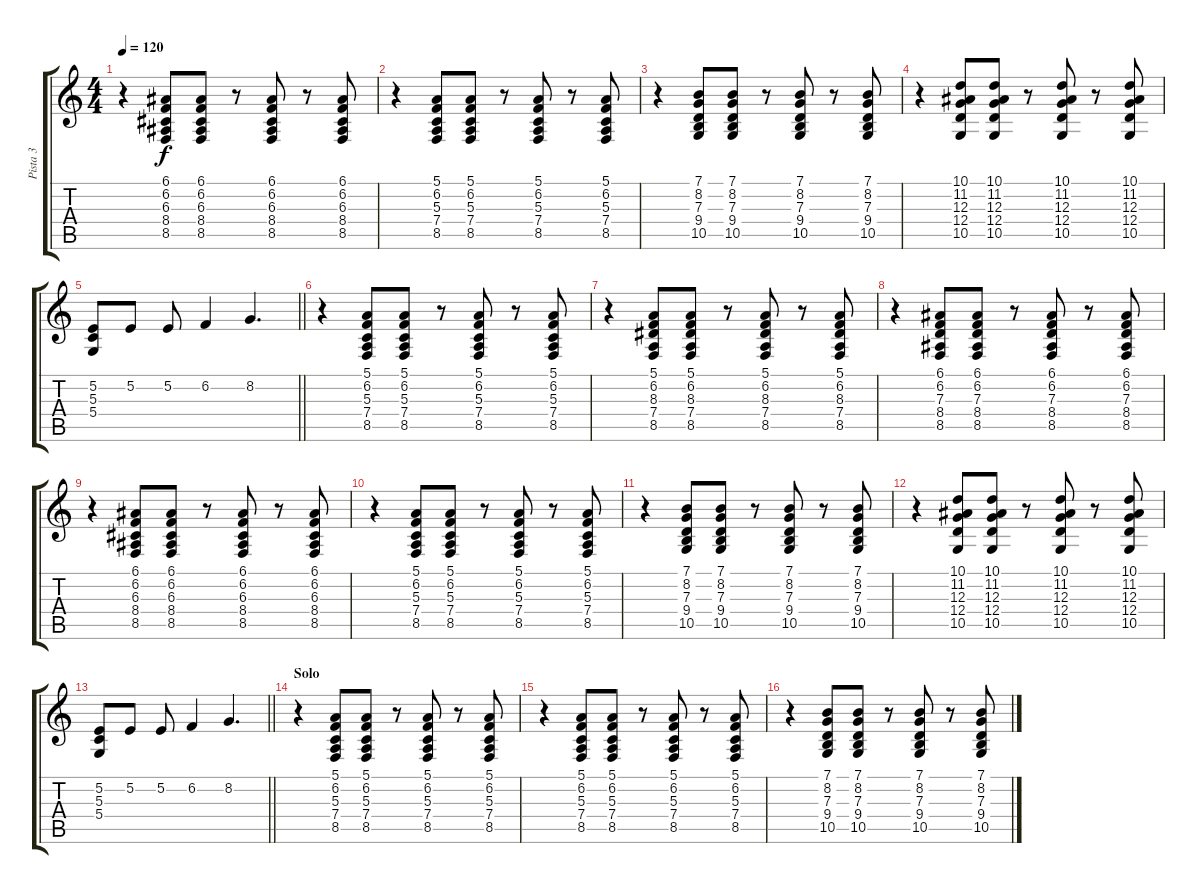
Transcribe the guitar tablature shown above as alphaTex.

\track ("Pista 3" "Pista 3") {instrument acousticgrandpiano}
\staff {score tabs}
\tuning (E4 B3 G3 D3 A2 E2) {hide}
\ts (4 4)
\tempo 120
\clef g2
\ks c
r.4{dy f} (6.1 6.2 6.3 8.4 8.5).8 (6.1 6.2 6.3 8.4 8.5).8 r.8 (6.1 6.2 6.3 8.4 8.5).8 r.8 (6.1 6.2 6.3 8.4 8.5).8 |
r.4 (5.1 6.2 5.3 7.4 8.5).8 (5.1 6.2 5.3 7.4 8.5).8 r.8 (5.1 6.2 5.3 7.4 8.5).8 r.8 (5.1 6.2 5.3 7.4 8.5).8 |
r.4 (7.1 8.2 7.3 9.4 10.5).8 (7.1 8.2 7.3 9.4 10.5).8 r.8 (7.1 8.2 7.3 9.4 10.5).8 r.8 (7.1 8.2 7.3 9.4 10.5).8 |
r.4 (10.1 11.2 12.3 12.4 10.5).8 (10.1 11.2 12.3 12.4 10.5).8 r.8 (10.1 11.2 12.3 12.4 10.5).8 r.8 (10.1 11.2 12.3 12.4 10.5).8 |
\barLineRight lightlight
(5.2 5.3 5.4).8 5.2.8 5.2.8 6.2.4 8.2.4{d} |
r.4 (5.1 6.2 5.3 7.4 8.5).8 (5.1 6.2 5.3 7.4 8.5).8 r.8 (5.1 6.2 5.3 7.4 8.5).8 r.8 (5.1 6.2 5.3 7.4 8.5).8 |
r.4 (5.1 6.2 8.3 7.4 8.5).8 (5.1 6.2 8.3 7.4 8.5).8 r.8 (5.1 6.2 8.3 7.4 8.5).8 r.8 (5.1 6.2 8.3 7.4 8.5).8 |
r.4 (6.1 6.2 7.3 8.4 8.5).8 (6.1 6.2 7.3 8.4 8.5).8 r.8 (6.1 6.2 7.3 8.4 8.5).8 r.8 (6.1 6.2 7.3 8.4 8.5).8 |
r.4 (6.1 6.2 6.3 8.4 8.5).8 (6.1 6.2 6.3 8.4 8.5).8 r.8 (6.1 6.2 6.3 8.4 8.5).8 r.8 (6.1 6.2 6.3 8.4 8.5).8 |
r.4 (5.1 6.2 5.3 7.4 8.5).8 (5.1 6.2 5.3 7.4 8.5).8 r.8 (5.1 6.2 5.3 7.4 8.5).8 r.8 (5.1 6.2 5.3 7.4 8.5).8 |
r.4 (7.1 8.2 7.3 9.4 10.5).8 (7.1 8.2 7.3 9.4 10.5).8 r.8 (7.1 8.2 7.3 9.4 10.5).8 r.8 (7.1 8.2 7.3 9.4 10.5).8 |
r.4 (10.1 11.2 12.3 12.4 10.5).8 (10.1 11.2 12.3 12.4 10.5).8 r.8 (10.1 11.2 12.3 12.4 10.5).8 r.8 (10.1 11.2 12.3 12.4 10.5).8 |
\barLineRight lightlight
(5.2 5.3 5.4).8 5.2.8 5.2.8 6.2.4 8.2.4{d} |
\section ("" "Solo")
r.4{volume 5} (5.1 6.2 5.3 7.4 8.5).8 (5.1 6.2 5.3 7.4 8.5).8 r.8 (5.1 6.2 5.3 7.4 8.5).8 r.8 (5.1 6.2 5.3 7.4 8.5).8 |
r.4 (5.1 6.2 5.3 7.4 8.5).8 (5.1 6.2 5.3 7.4 8.5).8 r.8 (5.1 6.2 5.3 7.4 8.5).8 r.8 (5.1 6.2 5.3 7.4 8.5).8 |
r.4 (7.1 8.2 7.3 9.4 10.5).8 (7.1 8.2 7.3 9.4 10.5).8 r.8 (7.1 8.2 7.3 9.4 10.5).8 r.8 (7.1 8.2 7.3 9.4 10.5).8
